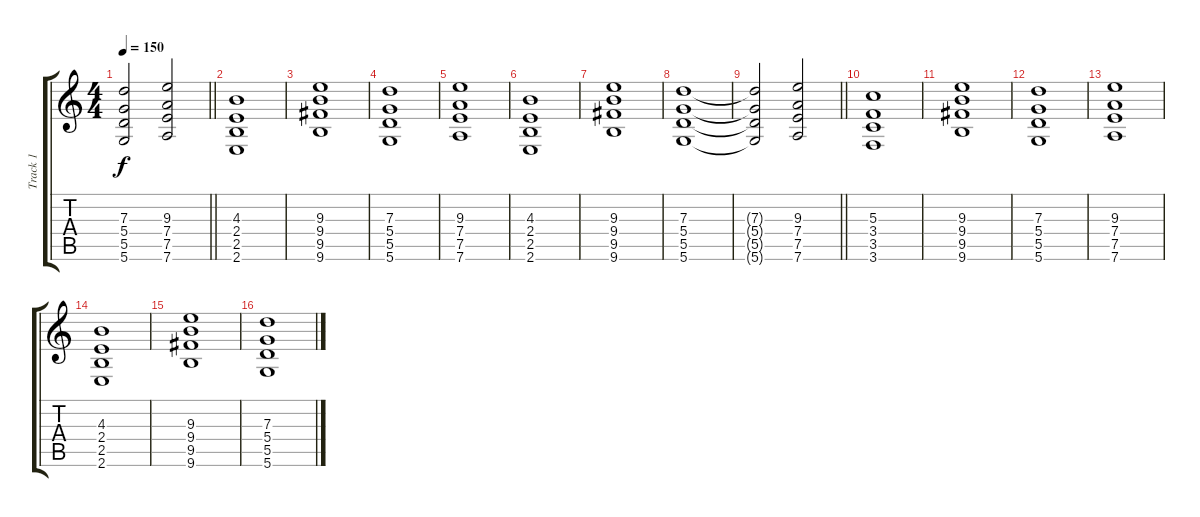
\track ("Track 1" "Track 1") {instrument overdrivenguitar}
\staff {score tabs}
\tuning (E4 B3 G3 D3 A2 D2) {hide}
\ts (4 4)
\tempo 150
\clef g2
\barLineRight lightlight
\ks c
(7.3{t} 5.4{t} 5.5{t} 5.6{t}).2{dy f} (9.3 7.4 7.5 7.6).2 |
(4.3 2.4 2.5 2.6).1 |
(9.3 9.4 9.5 9.6).1 |
(7.3 5.4 5.5 5.6).1 |
(9.3 7.4 7.5 7.6).1 |
(4.3 2.4 2.5 2.6).1 |
(9.3 9.4 9.5 9.6).1 |
(7.3 5.4 5.5 5.6).1 |
\barLineRight lightlight
(7.3{t} 5.4{t} 5.5{t} 5.6{t}).2 (9.3 7.4 7.5 7.6).2 |
(5.3 3.4 3.5 3.6).1 |
(9.3 9.4 9.5 9.6).1 |
(7.3 5.4 5.5 5.6).1 |
(9.3 7.4 7.5 7.6).1 |
(4.3 2.4 2.5 2.6).1 |
(9.3 9.4 9.5 9.6).1 |
(7.3 5.4 5.5 5.6).1
